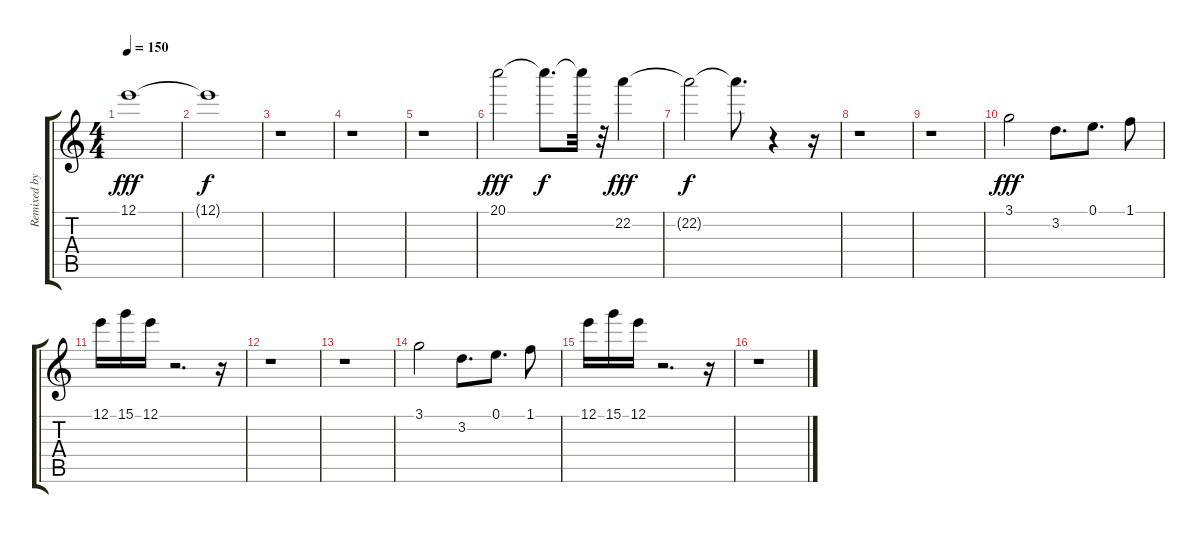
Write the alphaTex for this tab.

\track ("Remixed by: Tony Thai" "Remixed by") {instrument distortionguitar}
\staff {score tabs}
\tuning (E4 B3 G3 D3 A2 E2) {hide}
\ts (4 4)
\tempo 150
\clef g2
\ks c
12.1.1{dy fff} |
12.1{t}.1{dy f} |
r.1 |
r.1 |
r.1 |
20.1.2{dy fff} 20.1{t}.8{d dy f} 20.1{t}.32 r.32 22.2.4{dy fff} |
22.2{t}.2{dy f} 22.2{t}.8{d} r.4 r.16 |
r.1 |
r.1 |
3.1.2{dy fff} 3.2.8{d} 0.1.8{d} 1.1.8 |
12.1.16 15.1.16 12.1.16 r.2{d} r.16 |
r.1 |
r.1 |
3.1.2 3.2.8{d} 0.1.8{d} 1.1.8 |
12.1.16 15.1.16 12.1.16{volume 13} r.2{d} r.16 |
r.1
